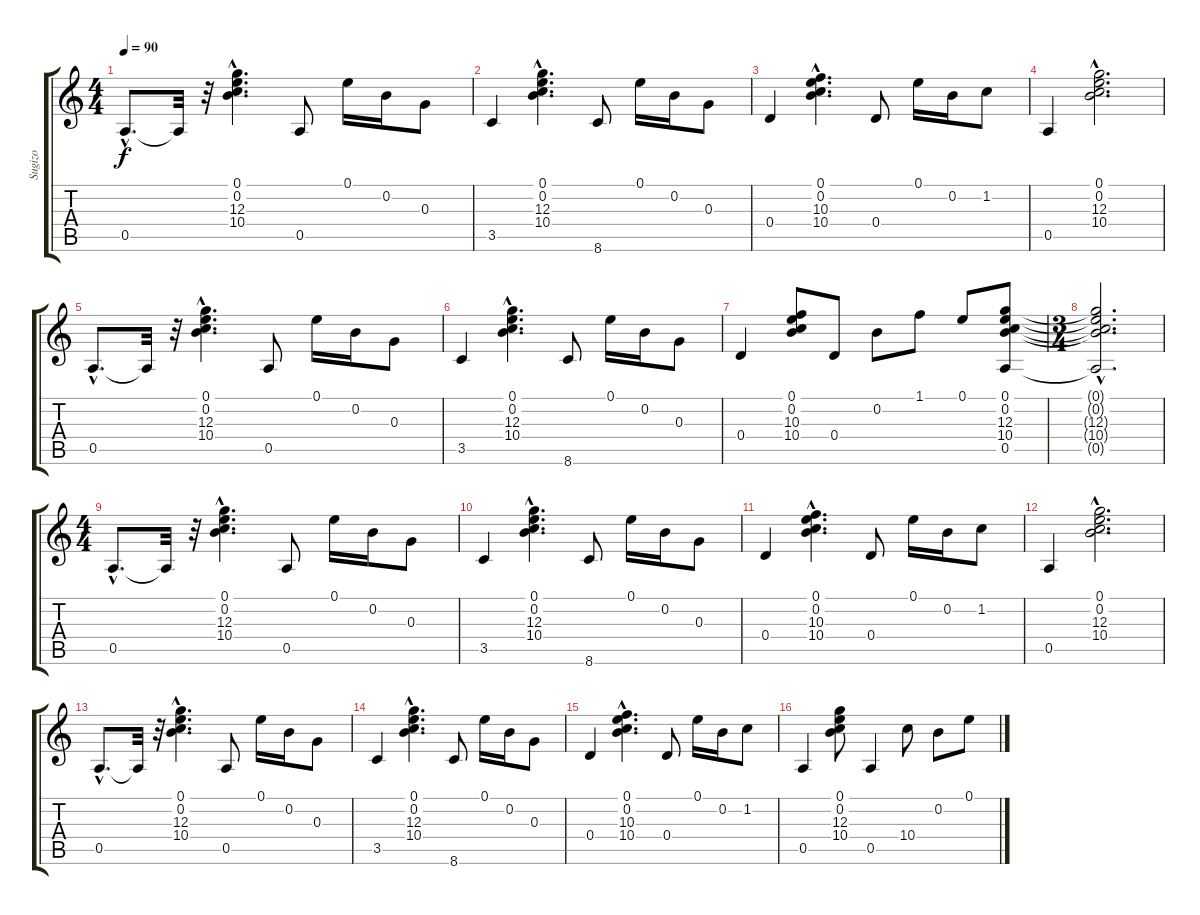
\track ("Sugizo" "Sugizo") {instrument acousticguitarsteel}
\staff {score tabs}
\tuning (E4 B3 G3 D3 A2 E2) {hide}
\ts (4 4)
\tempo 90
\clef g2
\ks c
0.5{hac}.8{d dy f} 0.5{t}.32 r.32 (0.1{hac} 0.2{hac} 12.3{hac} 10.4{hac}).4{d} 0.5.8 0.1.16 0.2.16 0.3.8 |
3.5.4 (0.1{hac} 0.2{hac} 12.3{hac} 10.4{hac}).4{d} 8.6.8 0.1.16 0.2.16 0.3.8 |
0.4.4 (0.1{hac} 0.2{hac} 10.3{hac} 10.4{hac}).4{d} 0.4.8 0.1.16 0.2.16 1.2.8 |
0.5.4 (0.1{hac} 0.2{hac} 12.3{hac} 10.4{hac}).2{d} |
0.5{hac}.8{d} 0.5{t}.32 r.32 (0.1{hac} 0.2{hac} 12.3{hac} 10.4{hac}).4{d} 0.5.8 0.1.16 0.2.16 0.3.8 |
3.5.4 (0.1{hac} 0.2{hac} 12.3{hac} 10.4{hac}).4{d} 8.6.8 0.1.16 0.2.16 0.3.8 |
0.4.4 (0.1 0.2 10.3 10.4).8 0.4.8 0.2.8 1.1.8 0.1.8 (0.1 0.2 12.3 10.4 0.5).8 |
\ts (3 4)
(0.1{hac t} 0.2{hac t} 12.3{hac t} 10.4{hac t} 0.5{hac t}).2{d} |
\ts (4 4)
0.5{hac}.8{d} 0.5{t}.32 r.32 (0.1{hac} 0.2{hac} 12.3{hac} 10.4{hac}).4{d} 0.5.8 0.1.16 0.2.16 0.3.8 |
3.5.4 (0.1{hac} 0.2{hac} 12.3{hac} 10.4{hac}).4{d} 8.6.8 0.1.16 0.2.16 0.3.8 |
0.4.4 (0.1{hac} 0.2{hac} 10.3{hac} 10.4{hac}).4{d} 0.4.8 0.1.16 0.2.16 1.2.8 |
0.5.4 (0.1{hac} 0.2{hac} 12.3{hac} 10.4{hac}).2{d} |
0.5{hac}.8{d} 0.5{t}.32 r.32 (0.1{hac} 0.2{hac} 12.3{hac} 10.4{hac}).4{d} 0.5.8 0.1.16 0.2.16 0.3.8 |
3.5.4 (0.1{hac} 0.2{hac} 12.3{hac} 10.4{hac}).4{d} 8.6.8 0.1.16 0.2.16 0.3.8 |
0.4.4 (0.1{hac} 0.2{hac} 10.3{hac} 10.4{hac}).4{d} 0.4.8 0.1.16 0.2.16 1.2.8 |
0.5.4 (0.1 0.2 12.3 10.4).8 0.5.4 10.4.8 0.2.8 0.1.8
